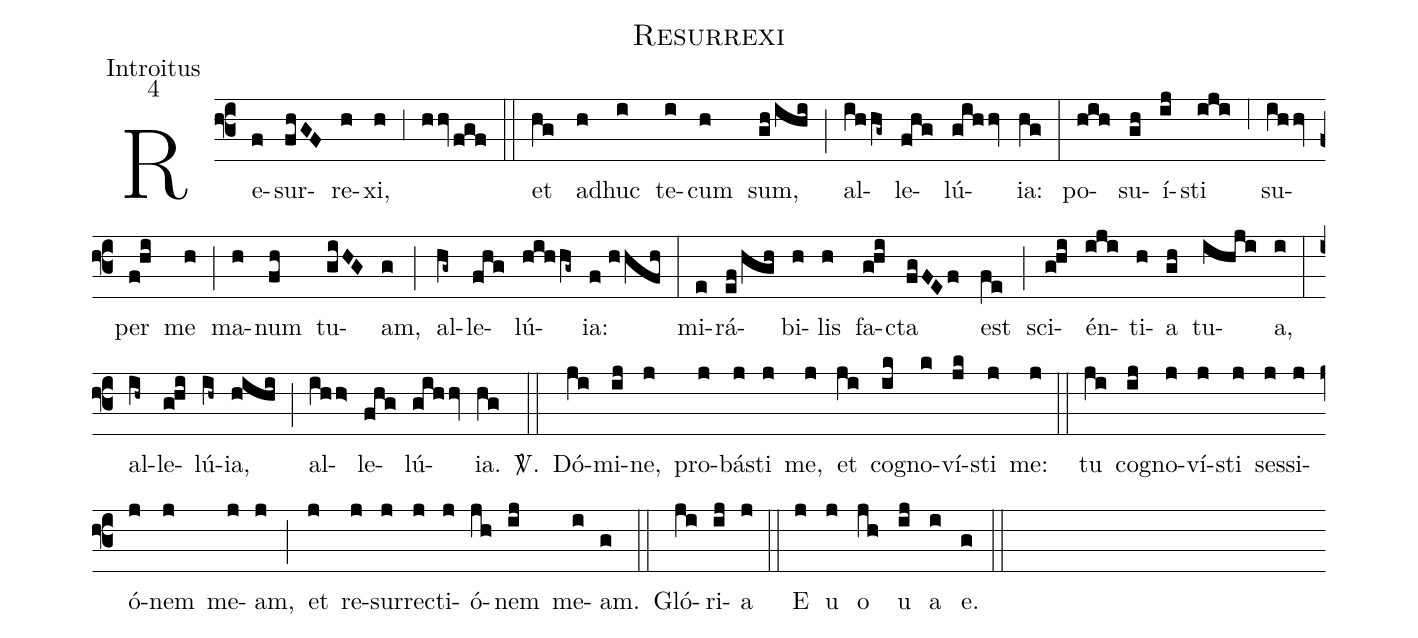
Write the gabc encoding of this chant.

name:Resurrexi;
office-part:Introitus;
mode:4;
%%
(f3) Re(f)sur(fhGF)re(h)xi,(h) (;3) (hhv/fgf) (::) et(hg) ad(h)huc(i) te(i)cum(h) sum,(gh/ihi) (;) al(ihhg~)le(fhg)lú(gihhv)ia:(hg) (:) po(hih)su(gh)í(ij)sti(iji) (;6) su(ihhv)per(f!hi) me(h) (;) ma(h)num(fh) tu(giHG)am,(g) (;) al(hg~)le(fhg)lú(hihhg~)ia:(f//hhfh) (:) mi(e)rá(ef/hgh)bi(h)lis(h) fa(g!hi)cta(fgFEf) est(fe) (;) sci(g!hi)én(iji)ti(h)a(gh) tu(ihji)a,(i) (:) al(ih~)le(g!hi)lú(ih~)ia,(hihi) (;) al(ihh>)le(fhg)lú(gihhv)ia.(hg) <sp>V/</sp>.(::) Dó(ji)mi(ij)ne,(j) pro(j)bá(j)sti(j) me,(j) et(ji) co(ik)gno(k)ví(jk)sti(j) me:(j) (::) tu(ji) co(ij)gno(j)ví(j)sti(j) ses(j)si(j)ó(j)nem(j) me(j)am,(j) (;) et(j) re(j)sur(j)re(j)cti(j)ó(jh)nem(ij) me(i)am.(g) (::) Gló(ji)ri(ij)a(j) (::) E(j) u(j) o(jh) u(ij) a(i) e.(g) (::)
